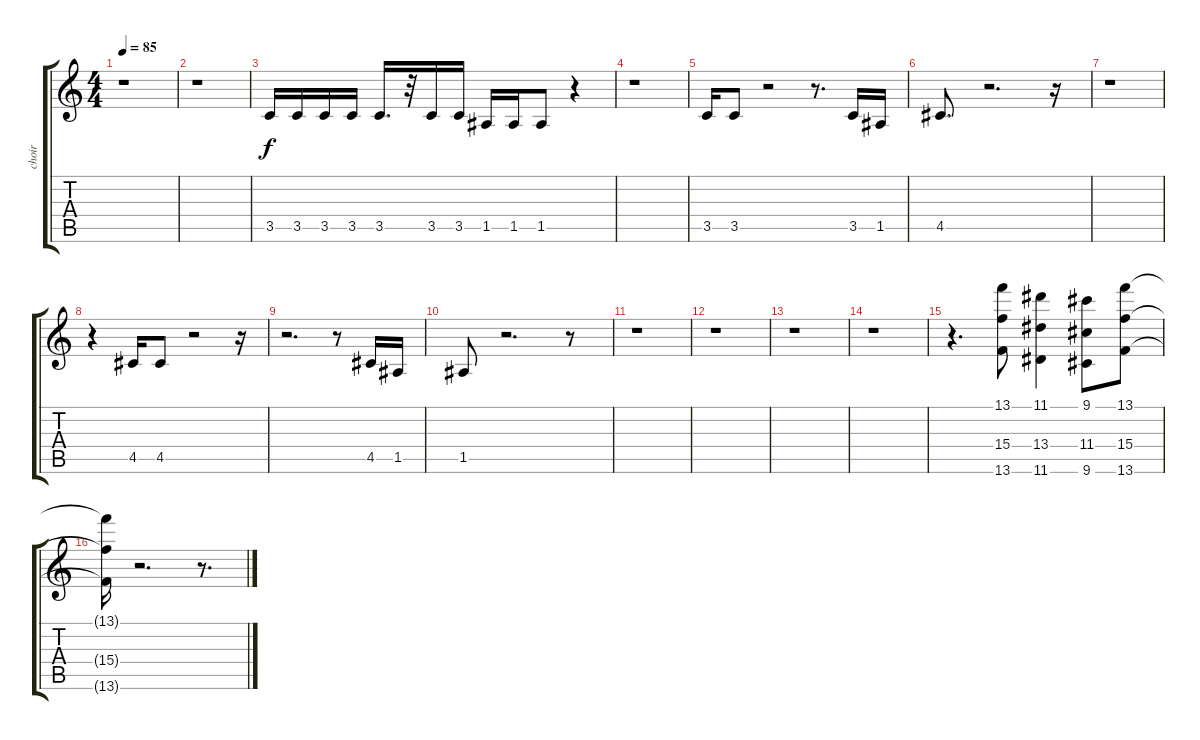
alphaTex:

\track ("choir" "choir") {instrument overdrivenguitar}
\staff {score tabs}
\tuning (E4 B3 G3 D3 A2 E2) {hide}
\ts (4 4)
\tempo 85
\clef g2
\ks c
r.1{dy f} |
r.1 |
3.5.16{volume 8} 3.5.16 3.5.16 3.5.16 3.5.16{d} r.32 3.5.16 3.5.16 1.5.16 1.5.16 1.5.8 r.4 |
r.1 |
3.5.16 3.5.8 r.2 r.8{d} 3.5.16 1.5.16 |
4.5.8{d} r.2{d} r.16 |
r.1 |
r.4 4.5.16 4.5.8 r.2 r.16 |
r.2{d} r.8 4.5.16 1.5.16 |
1.5.8 r.2{d} r.8 |
r.1 |
r.1 |
r.1 |
r.1 |
r.4{d} (13.1 15.4 13.6).8{volume 7} (11.1 13.4 11.6).4 (9.1 11.4 9.6).8 (13.1 15.4 13.6).8 |
(13.1{t} 15.4{t} 13.6{t}).16 r.2{d} r.8{d}
